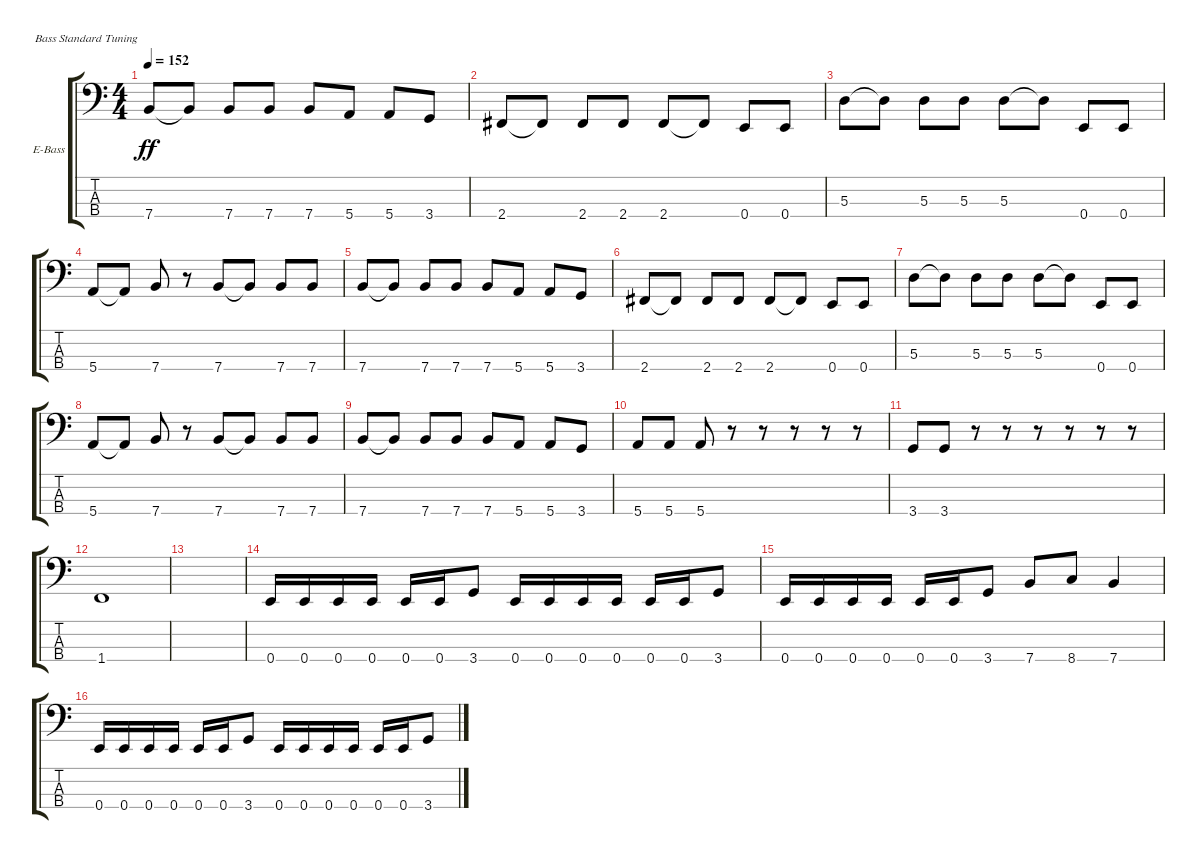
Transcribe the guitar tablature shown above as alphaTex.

\defaultSystemsLayout 4
\bracketExtendMode groupsimilarinstruments
\firstSystemTrackNameOrientation horizontal
\otherSystemsTrackNameOrientation horizontal
\track ("Electric Bass" "E-Bass") {instrument electricbassfinger}
\staff {score tabs}
\tuning (G2 D2 A1 E1)
\ts (4 4)
\tempo 152
\clef f4
\ks c
7.4.8{dy ff} 7.4{t}.8 7.4.8 7.4.8 7.4.8 5.4.8 5.4.8 3.4.8 |
2.4.8 2.4{t}.8 2.4.8 2.4.8 2.4.8 2.4{t}.8 0.4.8 0.4.8 |
5.3.8 5.3{t}.8 5.3.8 5.3.8 5.3.8 5.3{t}.8 0.4.8 0.4.8 |
5.4.8 5.4{t}.8 7.4.8 r.8 7.4.8 7.4{t}.8 7.4.8 7.4.8 |
7.4.8 7.4{t}.8 7.4.8 7.4.8 7.4.8 5.4.8 5.4.8 3.4.8 |
2.4.8 2.4{t}.8 2.4.8 2.4.8 2.4.8 2.4{t}.8 0.4.8 0.4.8 |
5.3.8 5.3{t}.8 5.3.8 5.3.8 5.3.8 5.3{t}.8 0.4.8 0.4.8 |
5.4.8 5.4{t}.8 7.4.8 r.8 7.4.8 7.4{t}.8 7.4.8 7.4.8 |
7.4.8 7.4{t}.8 7.4.8 7.4.8 7.4.8 5.4.8 5.4.8 3.4.8 |
5.4.8 5.4.8 5.4.8 r.8 r.8 r.8 r.8 r.8 |
3.4.8 3.4.8 r.8 r.8 r.8 r.8 r.8 r.8 |
1.4.1 |
|
0.4.16 0.4.16 0.4.16 0.4.16 0.4.16 0.4.16 3.4.8 0.4.16 0.4.16 0.4.16 0.4.16 0.4.16 0.4.16 3.4.8 |
0.4.16 0.4.16 0.4.16 0.4.16 0.4.16 0.4.16 3.4.8 7.4.8 8.4.8 7.4.4 |
0.4.16 0.4.16 0.4.16 0.4.16 0.4.16 0.4.16 3.4.8 0.4.16 0.4.16 0.4.16 0.4.16 0.4.16 0.4.16 3.4.8
